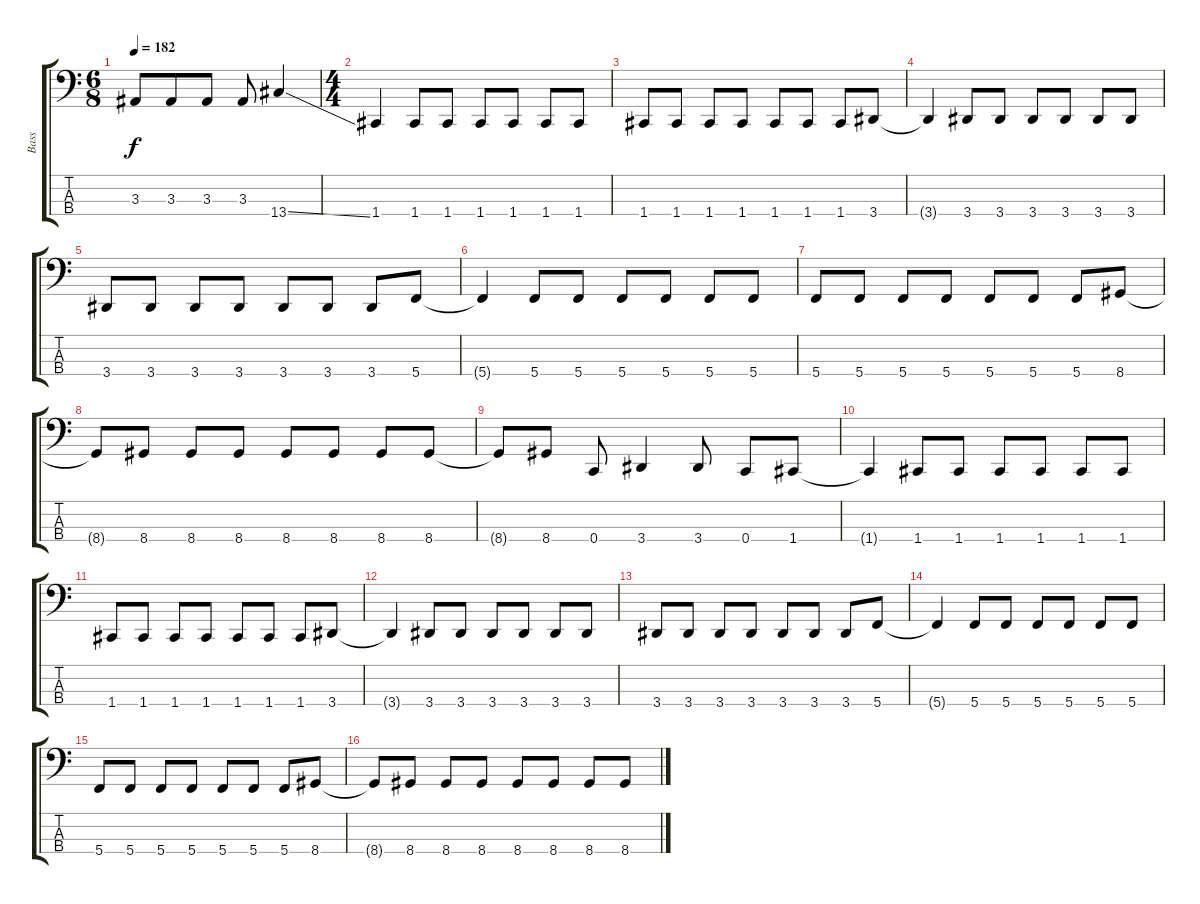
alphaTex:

\track ("Bass" "Bass") {instrument electricbasspick}
\staff {score tabs}
\tuning (F2 C2 G1 C1) {hide}
\ts (6 8)
\tempo 182
\clef f4
\ks c
3.3.8{dy f} 3.3.8 3.3.8 3.3.8 13.4{ss}.4 |
\ts (4 4)
1.4.4 1.4.8 1.4.8 1.4.8 1.4.8 1.4.8 1.4.8 |
1.4.8 1.4.8 1.4.8 1.4.8 1.4.8 1.4.8 1.4.8 3.4.8 |
3.4{t}.4 3.4.8 3.4.8 3.4.8 3.4.8 3.4.8 3.4.8 |
3.4.8 3.4.8 3.4.8 3.4.8 3.4.8 3.4.8 3.4.8 5.4.8 |
5.4{t}.4 5.4.8 5.4.8 5.4.8 5.4.8 5.4.8 5.4.8 |
5.4.8 5.4.8 5.4.8 5.4.8 5.4.8 5.4.8 5.4.8 8.4.8 |
8.4{t}.8 8.4.8 8.4.8 8.4.8 8.4.8 8.4.8 8.4.8 8.4.8 |
8.4{t}.8 8.4.8 0.4.8 3.4.4 3.4.8 0.4.8 1.4.8 |
1.4{t}.4 1.4.8 1.4.8 1.4.8 1.4.8 1.4.8 1.4.8 |
1.4.8 1.4.8 1.4.8 1.4.8 1.4.8 1.4.8 1.4.8 3.4.8 |
3.4{t}.4 3.4.8 3.4.8 3.4.8 3.4.8 3.4.8 3.4.8 |
3.4.8 3.4.8 3.4.8 3.4.8 3.4.8 3.4.8 3.4.8 5.4.8 |
5.4{t}.4 5.4.8 5.4.8 5.4.8 5.4.8 5.4.8 5.4.8 |
5.4.8 5.4.8 5.4.8 5.4.8 5.4.8 5.4.8 5.4.8 8.4.8 |
8.4{t}.8 8.4.8 8.4.8 8.4.8 8.4.8 8.4.8 8.4.8 8.4.8
